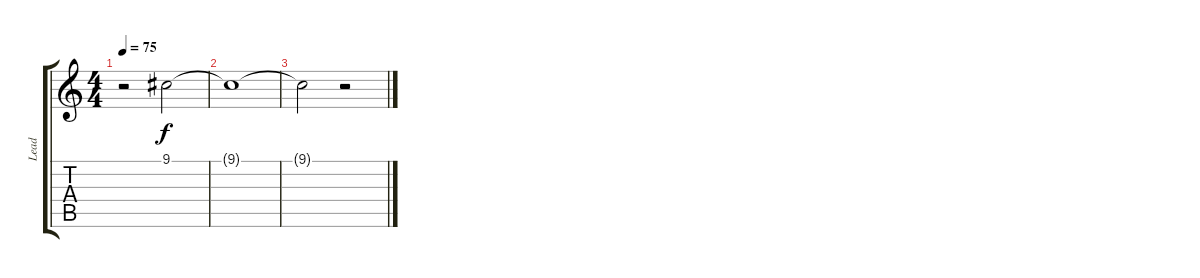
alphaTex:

\track ("Lead" "Lead") {instrument flute}
\staff {score tabs}
\tuning (E4 B3 G3 D3 A2 E2) {hide}
\ts (4 4)
\tempo 75
\clef g2
\ks c
r.2{dy f} 9.1.2 |
9.1{t}.1 |
9.1{t}.2 r.2
